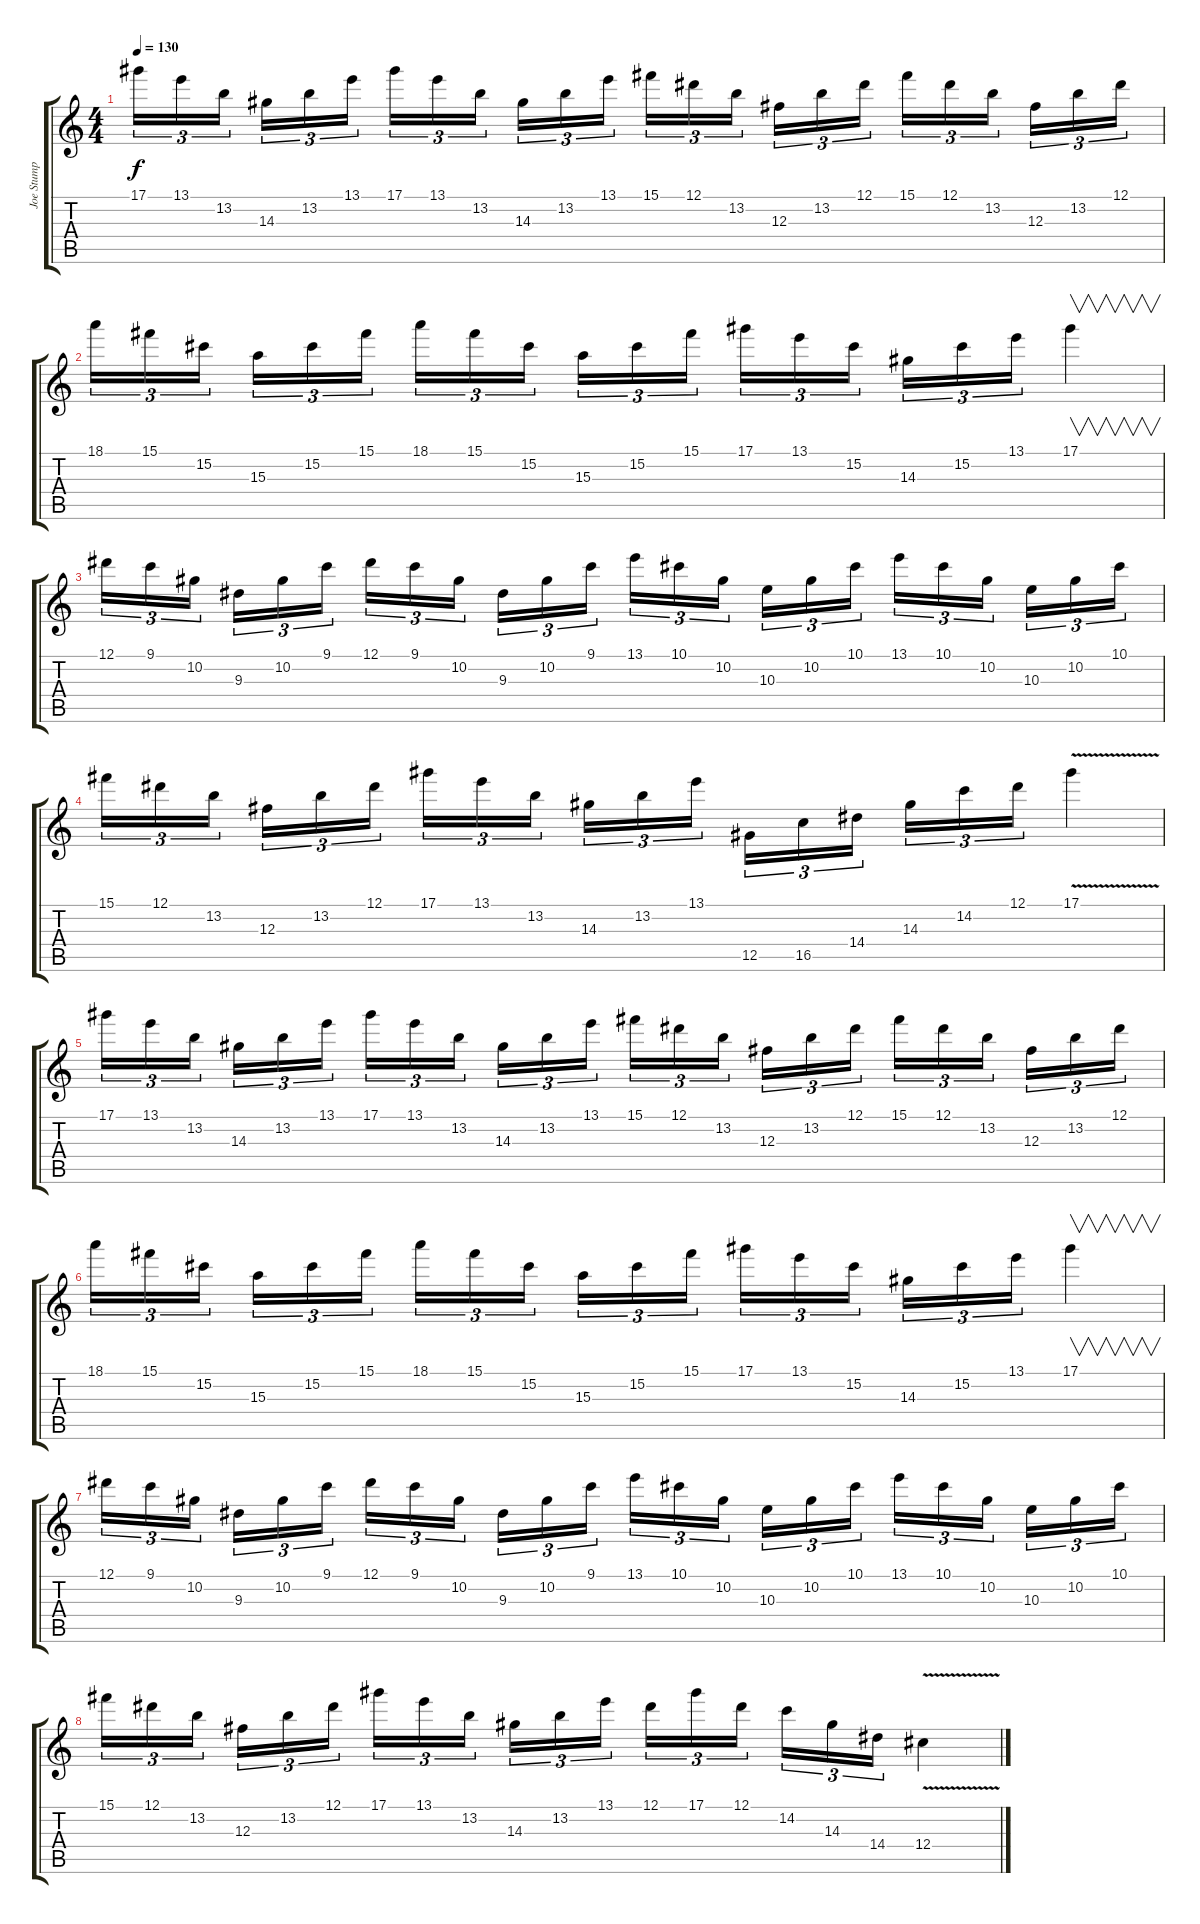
\track ("Joe Stump" "Joe Stump") {instrument distortionguitar}
\staff {score tabs}
\tuning (Eb4 Bb3 Gb3 Db3 Ab2 Eb2) {hide}
\ts (4 4)
\tempo 130
\clef g2
\ks c
17.1.16{tu (3 2) dy f} 13.1.16{tu (3 2)} 13.2.16{tu (3 2) beam splitsecondary} 14.3.16{tu (3 2)} 13.2.16{tu (3 2)} 13.1.16{tu (3 2)} 17.1.16{tu (3 2)} 13.1.16{tu (3 2)} 13.2.16{tu (3 2) beam splitsecondary} 14.3.16{tu (3 2)} 13.2.16{tu (3 2)} 13.1.16{tu (3 2)} 15.1.16{tu (3 2)} 12.1.16{tu (3 2)} 13.2.16{tu (3 2) beam splitsecondary} 12.3.16{tu (3 2)} 13.2.16{tu (3 2)} 12.1.16{tu (3 2)} 15.1.16{tu (3 2)} 12.1.16{tu (3 2)} 13.2.16{tu (3 2) beam splitsecondary} 12.3.16{tu (3 2)} 13.2.16{tu (3 2)} 12.1.16{tu (3 2)} |
18.1.16{tu (3 2)} 15.1.16{tu (3 2)} 15.2.16{tu (3 2) beam splitsecondary} 15.3.16{tu (3 2)} 15.2.16{tu (3 2)} 15.1.16{tu (3 2)} 18.1.16{tu (3 2)} 15.1.16{tu (3 2)} 15.2.16{tu (3 2) beam splitsecondary} 15.3.16{tu (3 2)} 15.2.16{tu (3 2)} 15.1.16{tu (3 2)} 17.1.16{tu (3 2)} 13.1.16{tu (3 2)} 15.2.16{tu (3 2) beam splitsecondary} 14.3.16{tu (3 2)} 15.2.16{tu (3 2)} 13.1.16{tu (3 2)} 17.1.4{v} |
12.1.16{tu (3 2)} 9.1.16{tu (3 2)} 10.2.16{tu (3 2) beam splitsecondary} 9.3.16{tu (3 2)} 10.2.16{tu (3 2)} 9.1.16{tu (3 2)} 12.1.16{tu (3 2)} 9.1.16{tu (3 2)} 10.2.16{tu (3 2) beam splitsecondary} 9.3.16{tu (3 2)} 10.2.16{tu (3 2)} 9.1.16{tu (3 2)} 13.1.16{tu (3 2)} 10.1.16{tu (3 2)} 10.2.16{tu (3 2) beam splitsecondary} 10.3.16{tu (3 2)} 10.2.16{tu (3 2)} 10.1.16{tu (3 2)} 13.1.16{tu (3 2)} 10.1.16{tu (3 2)} 10.2.16{tu (3 2) beam splitsecondary} 10.3.16{tu (3 2)} 10.2.16{tu (3 2)} 10.1.16{tu (3 2)} |
15.1.16{tu (3 2)} 12.1.16{tu (3 2)} 13.2.16{tu (3 2) beam splitsecondary} 12.3.16{tu (3 2)} 13.2.16{tu (3 2)} 12.1.16{tu (3 2)} 17.1.16{tu (3 2)} 13.1.16{tu (3 2)} 13.2.16{tu (3 2) beam splitsecondary} 14.3.16{tu (3 2)} 13.2.16{tu (3 2)} 13.1.16{tu (3 2)} 12.5.16{tu (3 2)} 16.5.16{tu (3 2)} 14.4.16{tu (3 2) beam splitsecondary} 14.3.16{tu (3 2)} 14.2.16{tu (3 2)} 12.1.16{tu (3 2)} 17.1{v}.4 |
17.1.16{tu (3 2)} 13.1.16{tu (3 2)} 13.2.16{tu (3 2) beam splitsecondary} 14.3.16{tu (3 2)} 13.2.16{tu (3 2)} 13.1.16{tu (3 2)} 17.1.16{tu (3 2)} 13.1.16{tu (3 2)} 13.2.16{tu (3 2) beam splitsecondary} 14.3.16{tu (3 2)} 13.2.16{tu (3 2)} 13.1.16{tu (3 2)} 15.1.16{tu (3 2)} 12.1.16{tu (3 2)} 13.2.16{tu (3 2) beam splitsecondary} 12.3.16{tu (3 2)} 13.2.16{tu (3 2)} 12.1.16{tu (3 2)} 15.1.16{tu (3 2)} 12.1.16{tu (3 2)} 13.2.16{tu (3 2) beam splitsecondary} 12.3.16{tu (3 2)} 13.2.16{tu (3 2)} 12.1.16{tu (3 2)} |
18.1.16{tu (3 2)} 15.1.16{tu (3 2)} 15.2.16{tu (3 2) beam splitsecondary} 15.3.16{tu (3 2)} 15.2.16{tu (3 2)} 15.1.16{tu (3 2)} 18.1.16{tu (3 2)} 15.1.16{tu (3 2)} 15.2.16{tu (3 2) beam splitsecondary} 15.3.16{tu (3 2)} 15.2.16{tu (3 2)} 15.1.16{tu (3 2)} 17.1.16{tu (3 2)} 13.1.16{tu (3 2)} 15.2.16{tu (3 2) beam splitsecondary} 14.3.16{tu (3 2)} 15.2.16{tu (3 2)} 13.1.16{tu (3 2)} 17.1.4{v} |
12.1.16{tu (3 2)} 9.1.16{tu (3 2)} 10.2.16{tu (3 2) beam splitsecondary} 9.3.16{tu (3 2)} 10.2.16{tu (3 2)} 9.1.16{tu (3 2)} 12.1.16{tu (3 2)} 9.1.16{tu (3 2)} 10.2.16{tu (3 2) beam splitsecondary} 9.3.16{tu (3 2)} 10.2.16{tu (3 2)} 9.1.16{tu (3 2)} 13.1.16{tu (3 2)} 10.1.16{tu (3 2)} 10.2.16{tu (3 2) beam splitsecondary} 10.3.16{tu (3 2)} 10.2.16{tu (3 2)} 10.1.16{tu (3 2)} 13.1.16{tu (3 2)} 10.1.16{tu (3 2)} 10.2.16{tu (3 2) beam splitsecondary} 10.3.16{tu (3 2)} 10.2.16{tu (3 2)} 10.1.16{tu (3 2)} |
15.1.16{tu (3 2)} 12.1.16{tu (3 2)} 13.2.16{tu (3 2) beam splitsecondary} 12.3.16{tu (3 2)} 13.2.16{tu (3 2)} 12.1.16{tu (3 2)} 17.1.16{tu (3 2)} 13.1.16{tu (3 2)} 13.2.16{tu (3 2) beam splitsecondary} 14.3.16{tu (3 2)} 13.2.16{tu (3 2)} 13.1.16{tu (3 2)} 12.1.16{tu (3 2)} 17.1.16{tu (3 2)} 12.1.16{tu (3 2) beam splitsecondary} 14.2.16{tu (3 2)} 14.3.16{tu (3 2)} 14.4.16{tu (3 2)} 12.4{v}.4
